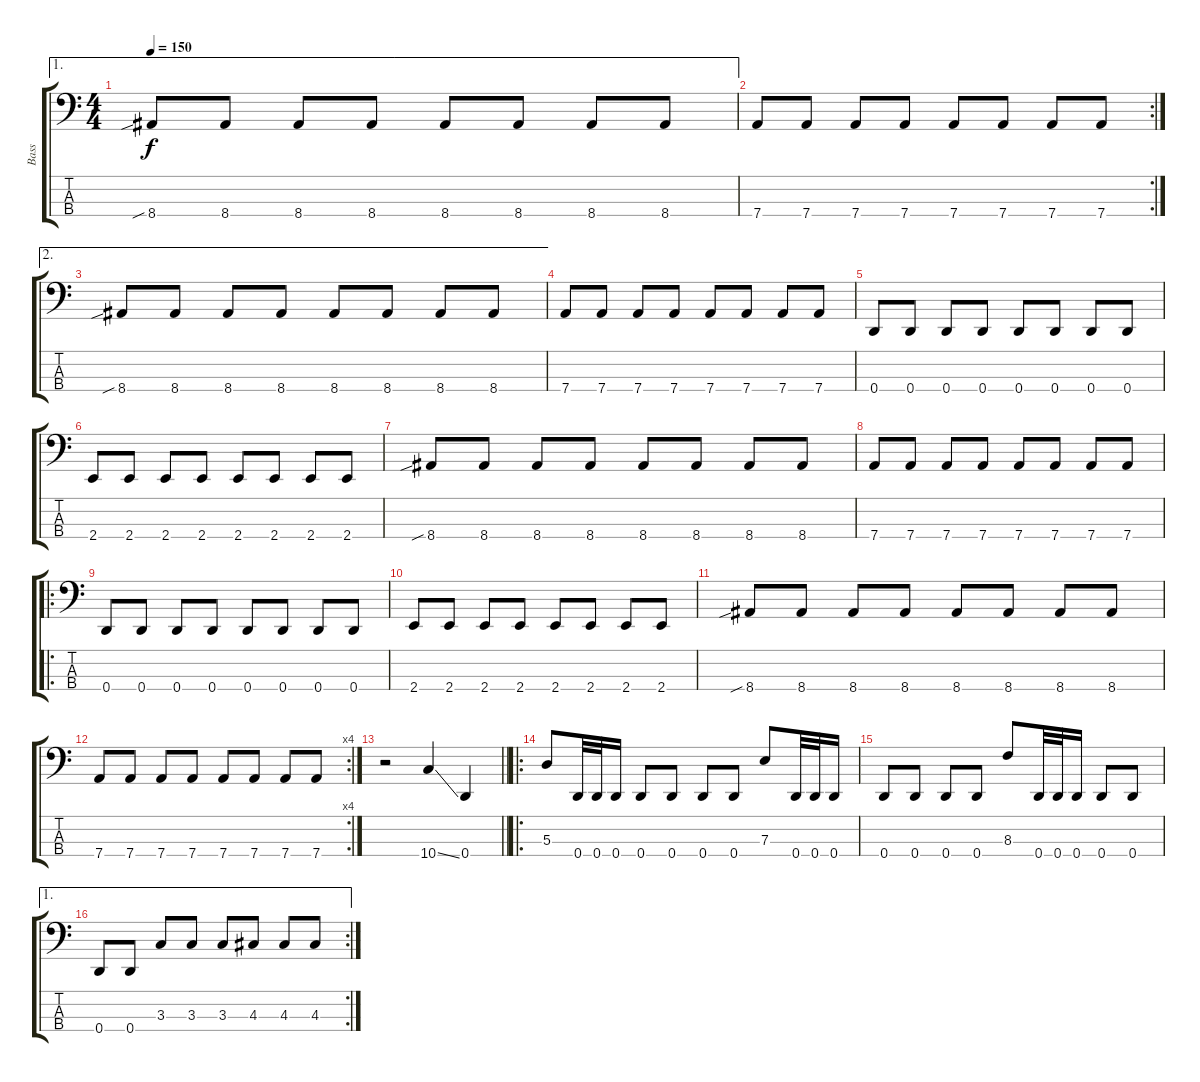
\track ("Bass" "Bass") {instrument electricbasspick}
\staff {score tabs}
\tuning (G2 D2 A1 D1) {hide}
\ae 1
\ts (4 4)
\tempo 150
\clef f4
\ks c
8.4{sib}.8{dy f} 8.4.8 8.4.8 8.4.8 8.4.8 8.4.8 8.4.8 8.4.8 |
\rc 2
7.4.8 7.4.8 7.4.8 7.4.8 7.4.8 7.4.8 7.4.8 7.4.8 |
\ae 2
8.4{sib}.8 8.4.8 8.4.8 8.4.8 8.4.8 8.4.8 8.4.8 8.4.8 |
7.4.8 7.4.8 7.4.8 7.4.8 7.4.8 7.4.8 7.4.8 7.4.8 |
0.4.8 0.4.8 0.4.8 0.4.8 0.4.8 0.4.8 0.4.8 0.4.8 |
2.4.8 2.4.8 2.4.8 2.4.8 2.4.8 2.4.8 2.4.8 2.4.8 |
8.4{sib}.8 8.4.8 8.4.8 8.4.8 8.4.8 8.4.8 8.4.8 8.4.8 |
7.4.8 7.4.8 7.4.8 7.4.8 7.4.8 7.4.8 7.4.8 7.4.8 |
\ro
0.4.8 0.4.8 0.4.8 0.4.8 0.4.8 0.4.8 0.4.8 0.4.8 |
2.4.8 2.4.8 2.4.8 2.4.8 2.4.8 2.4.8 2.4.8 2.4.8 |
8.4{sib}.8 8.4.8 8.4.8 8.4.8 8.4.8 8.4.8 8.4.8 8.4.8 |
\rc 4
7.4.8 7.4.8 7.4.8 7.4.8 7.4.8 7.4.8 7.4.8 7.4.8 |
\barLineRight lightlight
r.2 10.4{ss}.4 0.4.4 |
\ro
5.3.8 0.4.32 0.4.32 0.4.16 0.4.8 0.4.8 0.4.8 0.4.8 7.3.8 0.4.32 0.4.32 0.4.16 |
0.4.8 0.4.8 0.4.8 0.4.8 8.3.8 0.4.32 0.4.32 0.4.16 0.4.8 0.4.8 |
\ae 1
\rc 2
0.4.8 0.4.8 3.3.8 3.3.8 3.3.8 4.3.8 4.3.8 4.3.8
